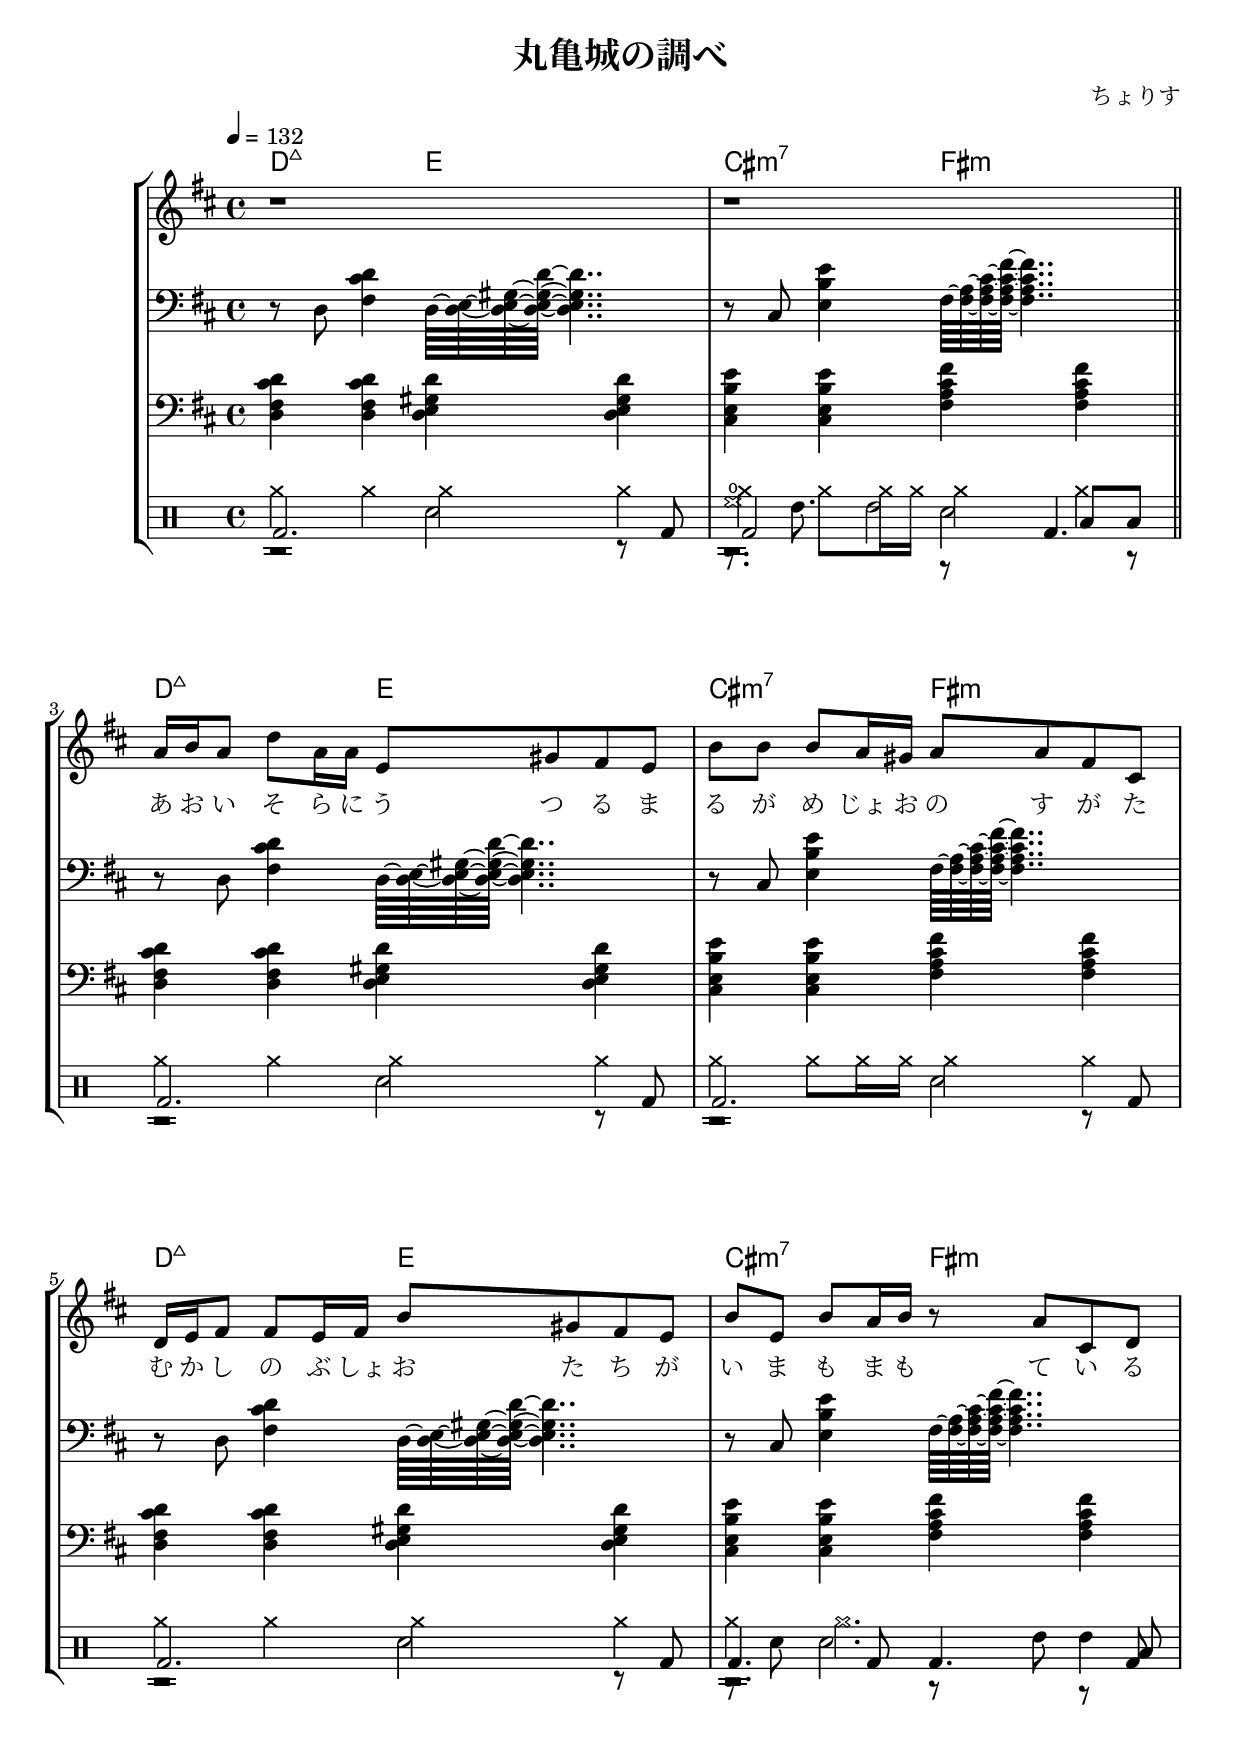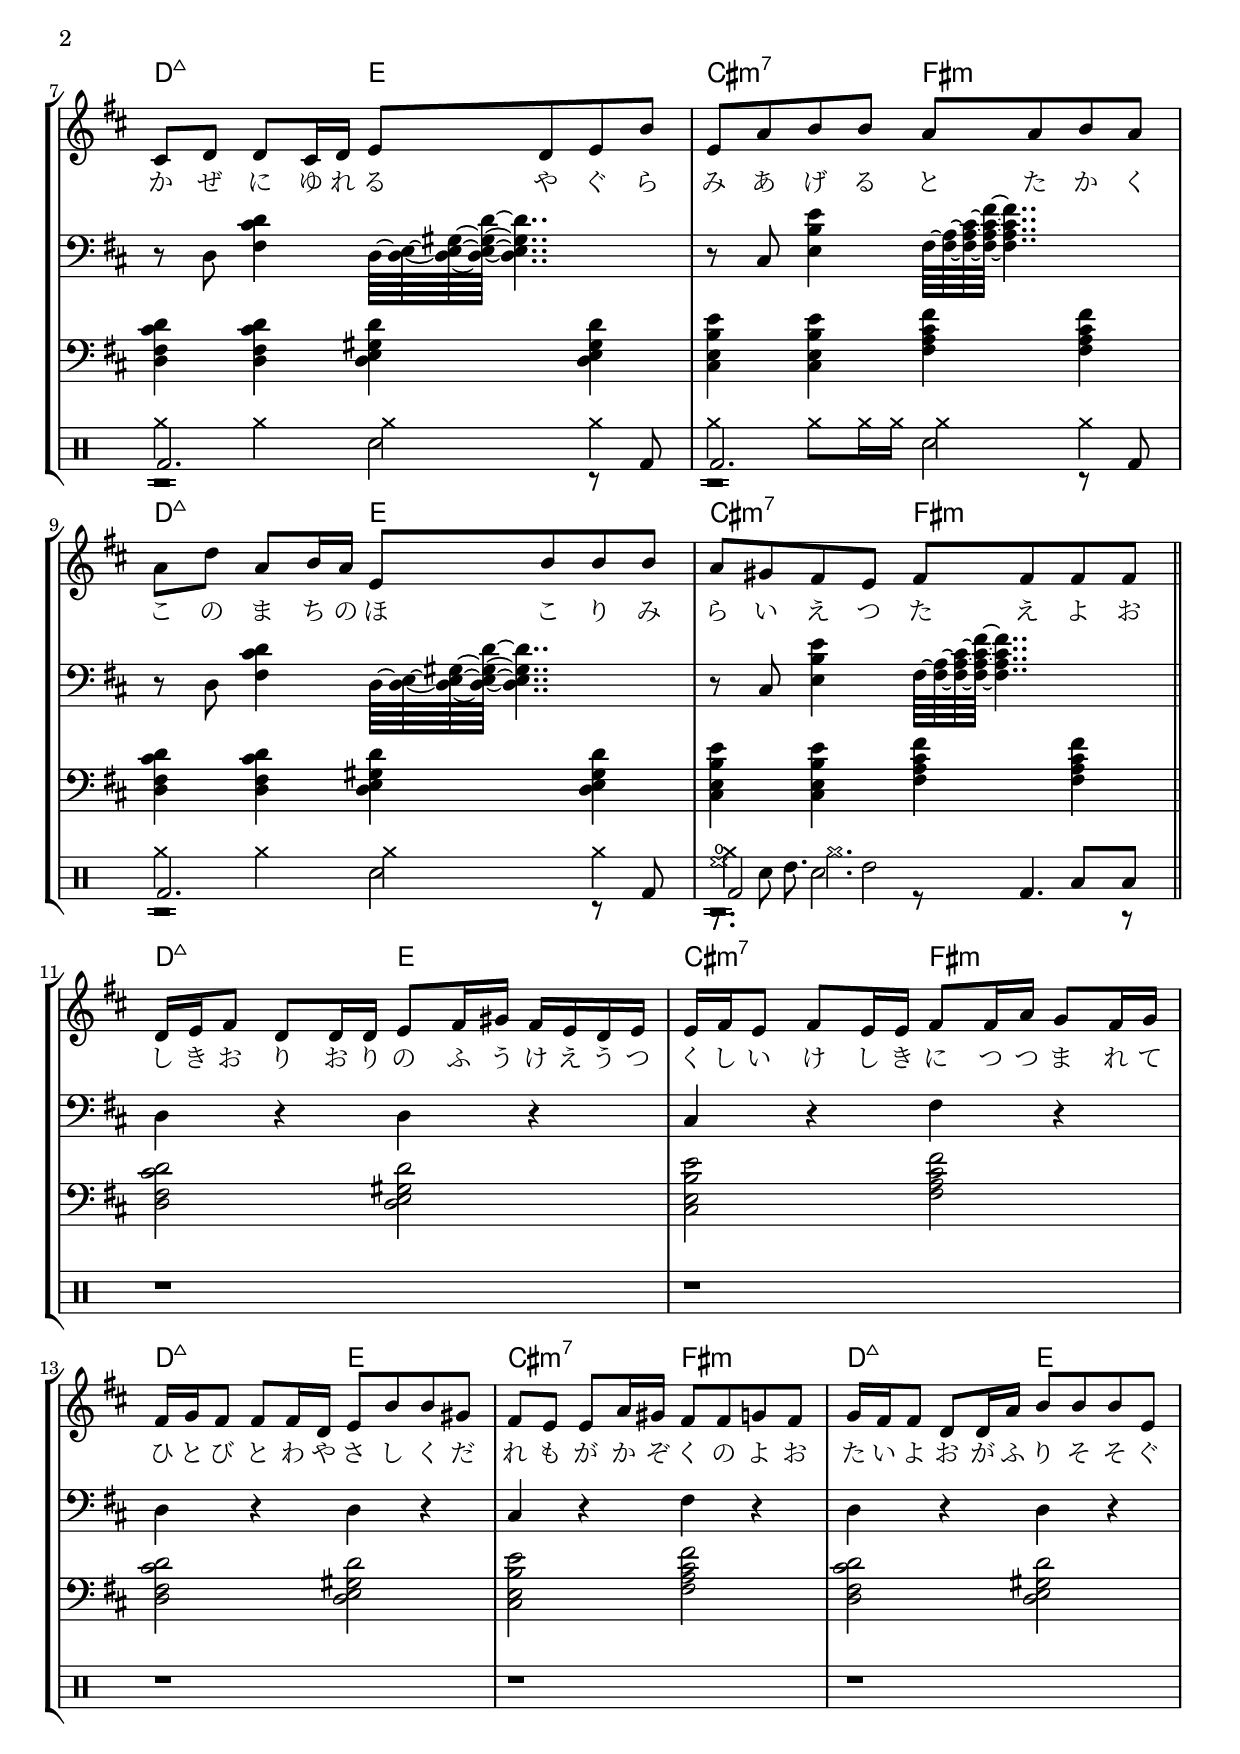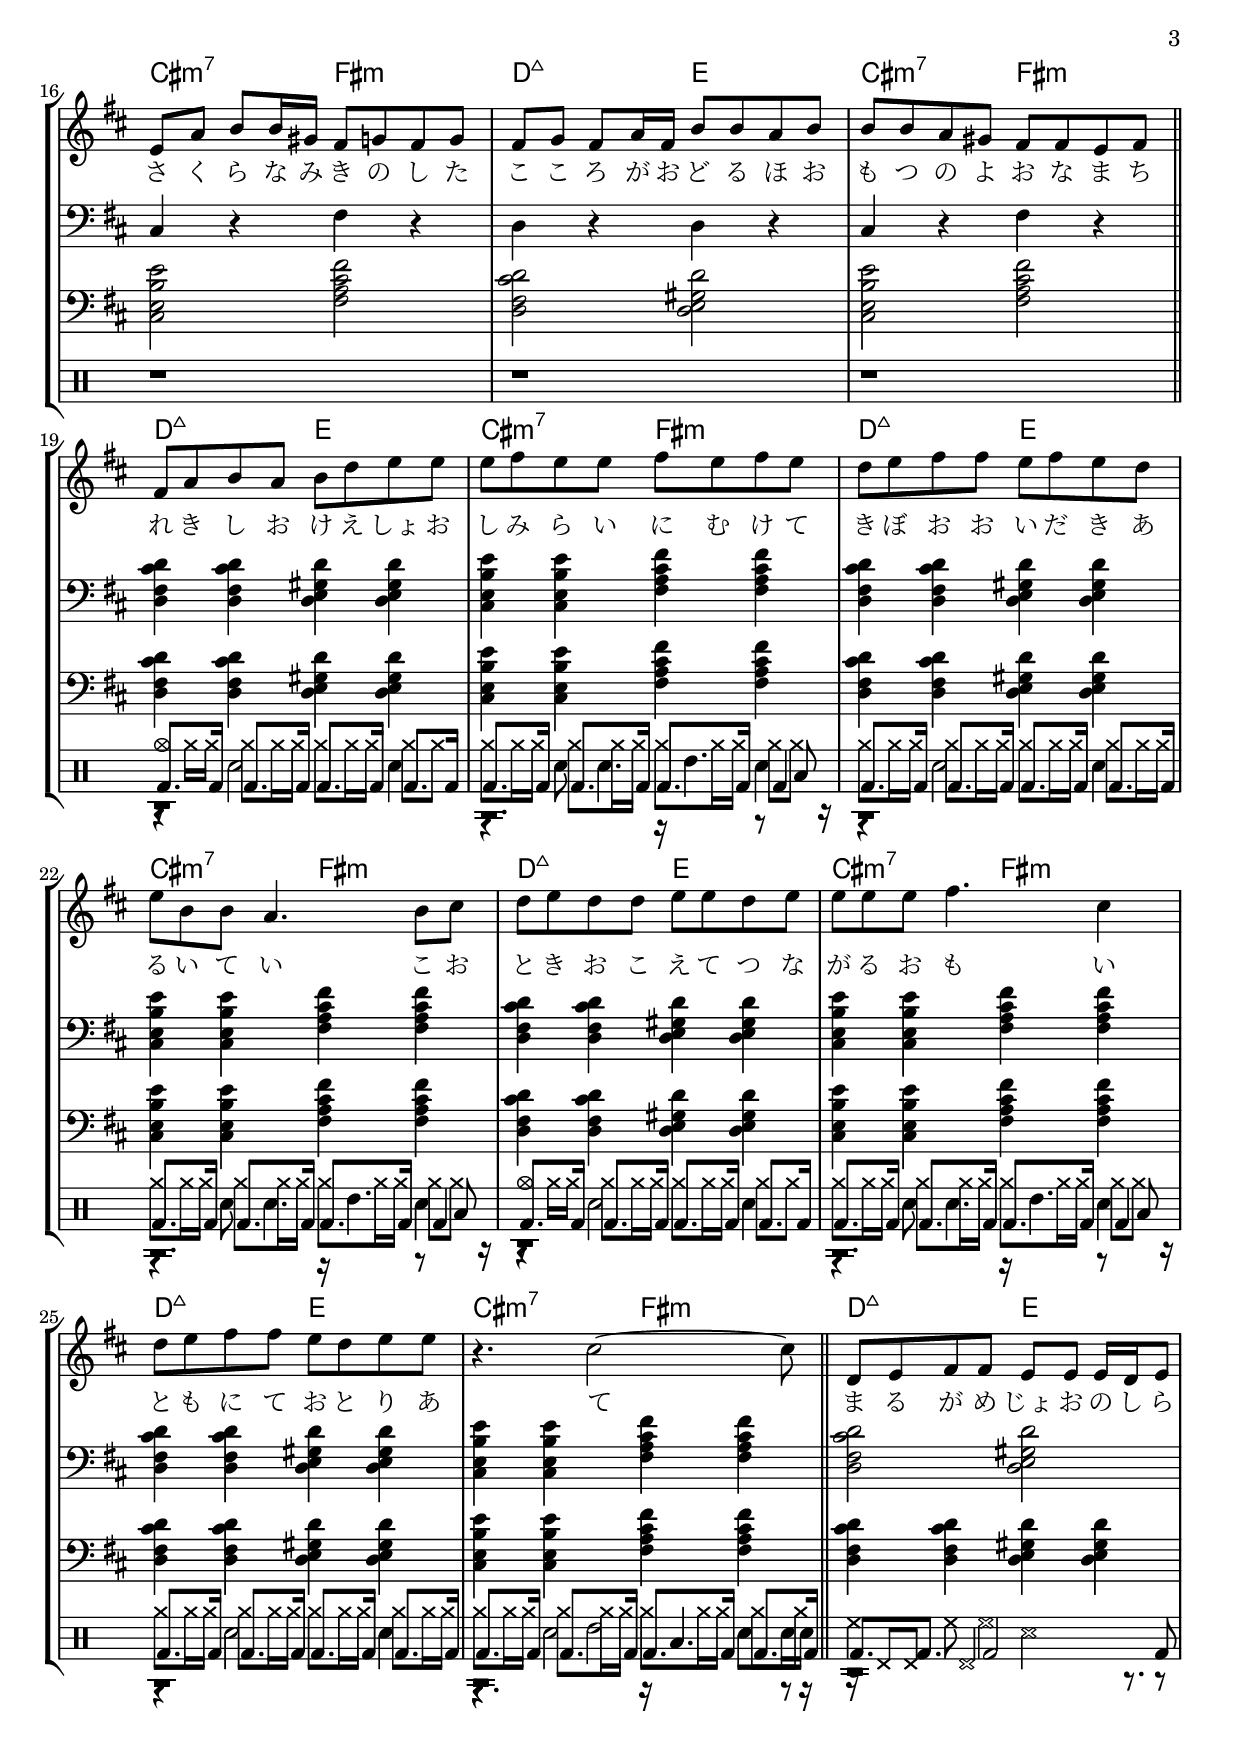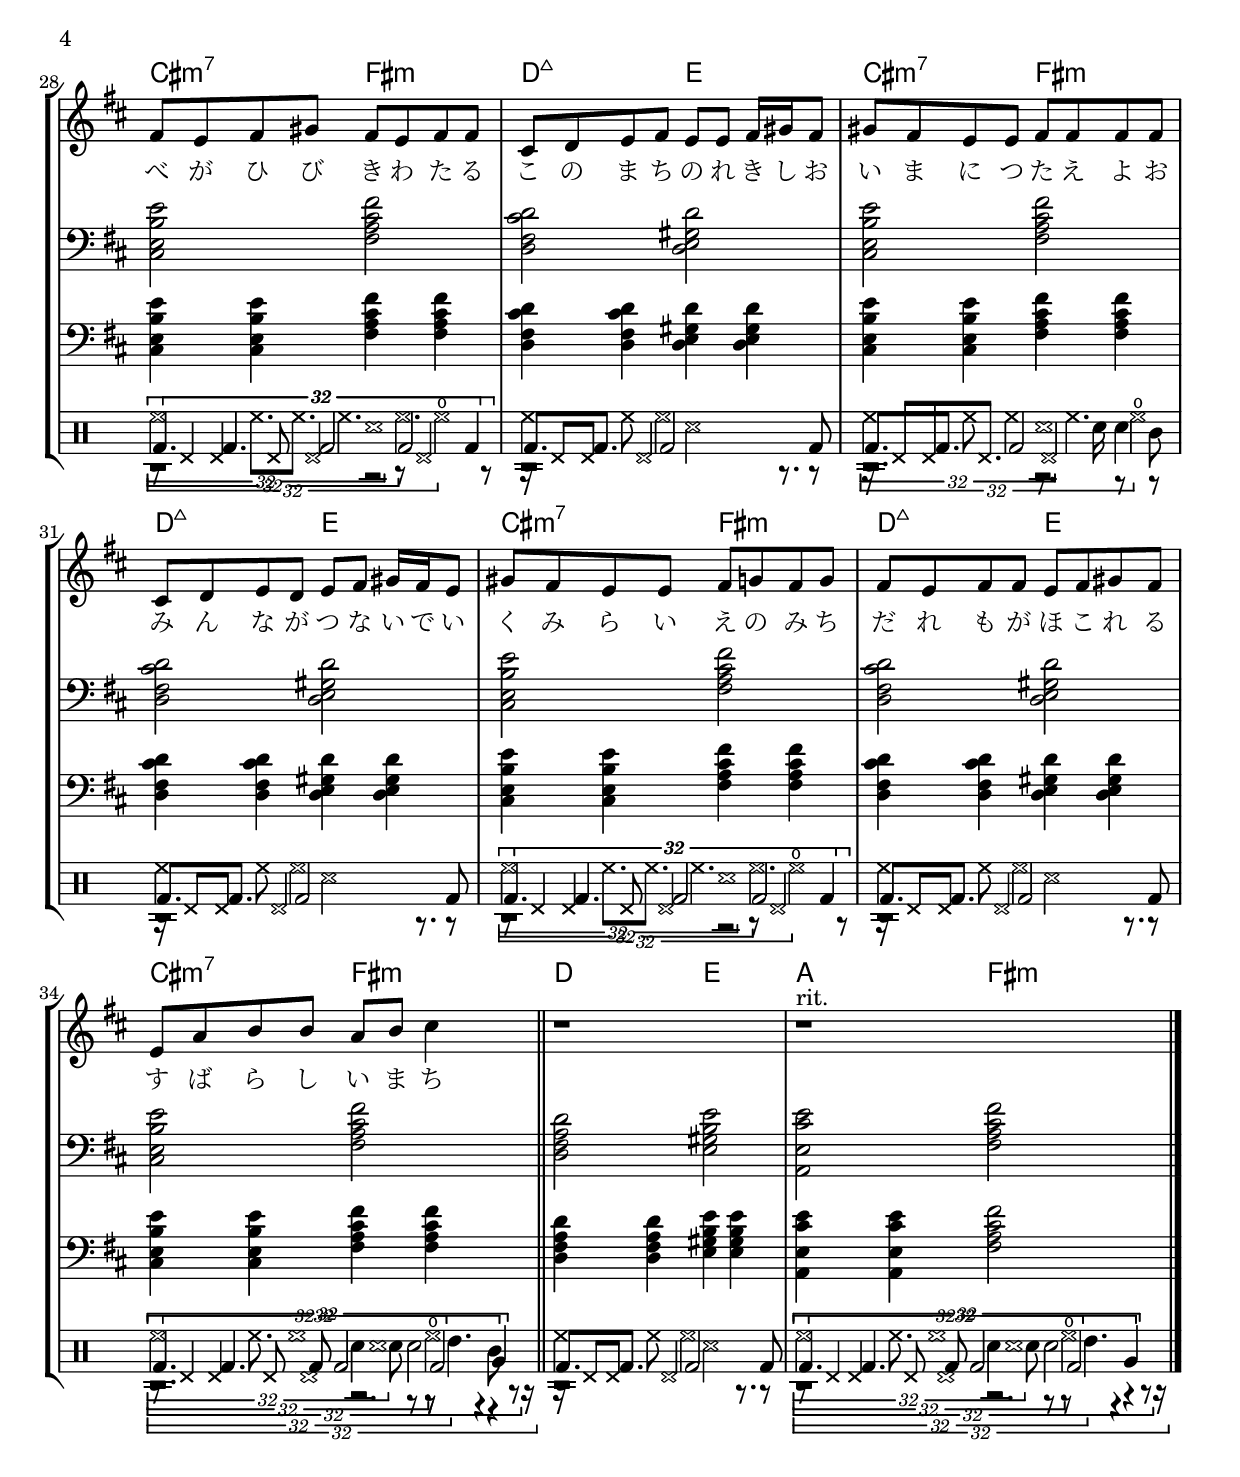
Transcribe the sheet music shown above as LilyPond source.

\version "2.12.1"

\header {
	title = \markup {丸亀城の調べ}
	composer = \markup \center-column {ちょりす}
}

harmony = \chordmode {
	d2:maj7 e cis:min7 fis:m 

	d:maj7 e cis:min7 fis:m d:maj7 e cis:min7 fis:m d:maj7 e cis:min7 fis:m d:maj7 e cis:min7 fis:m 

	d:maj7 e cis:min7 fis:m d:maj7 e cis:min7 fis:m d:maj7 e cis:min7 fis:m d:maj7 e cis:min7 fis:m 

	d:maj7 e cis:min7 fis:m d:maj7 e cis:min7 fis:m d:maj7 e cis:min7 fis:m d:maj7 e cis:min7 fis:m 

	d:maj7 e cis:min7 fis:m d:maj7 e cis:min7 fis:m d:maj7 e cis:min7 fis:m d:maj7 e cis:min7 fis:m 

	d e a fis:m 
}

melody = {
	\key d \major
	\tempo 4 = 132
	r1 | r1   
	\set Staff.midiInstrument = #"mmi0.38"
	\set Staff.midiMinimumVolume = #0.7
	\set Staff.midiMaximumVolume = #0.9
	a'16  b'16  a'8  d''8  a'16  a'16  e'8  gis'8  fis'8  e'8 
	b'8  b'8  b'8  a'16  gis'16  a'8  a'8  fis'8  cis'8 
	d'16  e'16  fis'8  fis'8  e'16  fis'16  b'8  gis'8  fis'8  e'8 
	b'8  e'8  b'8  a'16  b'16  r8  a'8  cis'8  d'8 
	cis'8  d'8  d'8  cis'16  d'16  e'8  d'8  e'8  b'8 
	e'8  a'8  b'8  b'8  a'8  a'8  b'8  a'8 
	a'8  d''8  a'8  b'16  a'16  e'8  b'8  b'8  b'8 
	a'8  gis'8  fis'8  e'8  fis'8  fis'8  fis'8  fis'8
	\set Staff.midiInstrument = #"fss0.34"
	\set Staff.midiMinimumVolume = #0.7
	\set Staff.midiMaximumVolume = #0.9
	d'16  e'16  fis'8  d'8  d'16  d'16  e'8  fis'16  gis'16  fis'16  e'16  d'16  e'16 
	e'16  fis'16  e'8  fis'8  e'16  e'16  fis'8  fis'16  a'16  g'8  fis'16  g'16 
	fis'16  g'16  fis'8  fis'8  fis'16  d'16  e'8  b'8  b'8  gis'8 
	fis'8  e'8  e'8  a'16  gis'16  fis'8  fis'8  g'8  fis'8 
	g'16  fis'16  fis'8  d'8  d'16  a'16  b'8  b'8  b'8  e'8 
	e'8  a'8  b'8  b'16  gis'16  fis'8  g'8  fis'8  g'8 
	fis'8  g'8  fis'8  a'16  fis'16  b'8  b'8  a'8  b'8 
	b'8  b'8  a'8  gis'8  fis'8  fis'8  e'8  fis'8
	\set Staff.midiInstrument = #"mmi0.38"
	\set Staff.midiMinimumVolume = #0.7
	\set Staff.midiMaximumVolume = #0.9
	fis'8  a'8  b'8  a'8  b'8  d''8  e''8  e''8 
	e''8  fis''8  e''8  e''8  fis''8  e''8  fis''8  e''8 
	d''8  e''8  fis''8  fis''8  e''8  fis''8  e''8  d''8 
	e''8  b'8  b'8  a'4.  b'8  cis''8 
	d''8  e''8  d''8  d''8  e''8  e''8  d''8  e''8 
	e''8  e''8  e''8  fis''4.  cis''4 
	d''8  e''8  fis''8  fis''8  e''8  d''8  e''8  e''8 
	r4.  cis''2~cis''8
	\set Staff.midiInstrument = #"mmi0.38"
	\set Staff.midiMinimumVolume = #0.7
	\set Staff.midiMaximumVolume = #0.9
	d'8  e'8  fis'8  fis'8  e'8  e'8  e'16  d'16  e'8 
	fis'8  e'8  fis'8  gis'8  fis'8  e'8  fis'8  fis'8 
	cis'8  d'8  e'8  fis'8  e'8  e'8  fis'16  gis'16  fis'8 
	gis'8  fis'8  e'8  e'8  fis'8  fis'8  fis'8  fis'8 
	cis'8  d'8  e'8  d'8  e'8  fis'8  gis'16  fis'16  e'8 
	gis'8  fis'8  e'8  e'8  fis'8  g'8  fis'8  g'8 
	fis'8  e'8  fis'8  fis'8  e'8  fis'8  gis'8  fis'8 
	e'8  a'8  b'8  b'8  a'8  b'8  cis''4
	r1 | r1^"rit." \bar "|."
}

words = \lyricmode {
	
	あ  お  い  そ  ら  に  う  つ  る  ま  る  が  め  じょ  お  の  す  が  た  む  か  し  の  ぶ  しょ  お  た  ち  が  い  ま  も  ま  も  て  い  る  か  ぜ  に  ゆ  れ  る  や  ぐ  ら  み  あ  げ  る  と  た  か  く  こ  の  ま  ち  の  ほ  こ  り  み  ら  い  え  つ  た  え  よ  お  
	し  き  お  り  お  り  の  ふ  う  け  え  う  つ  く  し  い  け  し  き  に  つ  つ  ま  れ  て  ひ  と  び  と  わ  や  さ  し  く  だ  れ  も  が  か  ぞ  く  の  よ  お  た  い  よ  お  が  ふ  り  そ  そ  ぐ  さ  く  ら  な  み  き  の  し  た  こ  こ  ろ  が  お  ど  る  ほ  お  も  つ  の  よ  お  な  ま  ち  
	れ  き  し  お  け  え  しょ  お  し  み  ら  い  に  む  け  て  き  ぼ  お  お  い  だ  き  あ  る  い  て  い  こ  お  と  き  お  こ  え  て  つ  な  が  る  お  も  い  と  も  に  て  お  と  り  あ  て  
	ま  る  が  め  じょ  お  の  し  ら  べ  が  ひ  び  き  わ  た  る  こ  の  ま  ち  の  れ  き  し  お  い  ま  に  つ  た  え  よ  お  み  ん  な  が  つ  な  い  で  い  く  み  ら  い  え  の  み  ち  だ  れ  も  が  ほ  こ  れ  る  す  ば  ら  し  い  ま  ち  
	
}

tempochange = {
	\tempo 4 = 132
	r1 | r1 \bar "||"
	\tempo 4 = 132
	r1 | r1 | r1 | r1 | r1 | r1 | r1 | r1 \bar "||"
	\tempo 4 = 132
	r1 | r1 | r1 | r1 | r1 | r1 | r1 | r1 \bar "||"
	\tempo 4 = 132
	r1 | r1 | r1 | r1 | r1 | r1 | r1 | r1 \bar "||"
	\tempo 4 = 132
	r1 | r1 | r1 | r1 | r1 | r1 | r1 | r1 \bar "||"
	\tempo 4 = 132
	r1 | \tempo 4 = 99 r2 \tempo 4 = 88 r2 \bar "|."
}

mainacc = {
	\clef bass
	\set Staff.midiInstrument = #"Violin"
	\set Staff.midiMinimumVolume = #0.3
	\set Staff.midiMaximumVolume = #0.6
	\key d \major
	\tempo 4 = 132
	r8 d8 <fis cis' d'>4
	d64~ <d~ e~> <d~ e~ gis~> <d e gis d'>~ <d e gis d'>4..
	r8 cis8 <e b e'>4
	fis64~ <fis~ a~> <fis~ a~ cis'~> <fis a cis' fis'>~ <fis a cis' fis'>4..
	\bar "||"

	\set Staff.midiInstrument = #"Violin"
	\set Staff.midiMinimumVolume = #0.3
	\set Staff.midiMaximumVolume = #0.6
	r8 d8 <fis cis' d'>4
	d64~ <d~ e~> <d~ e~ gis~> <d e gis d'>~ <d e gis d'>4..
	r8 cis8 <e b e'>4
	fis64~ <fis~ a~> <fis~ a~ cis'~> <fis a cis' fis'>~ <fis a cis' fis'>4..
	r8 d8 <fis cis' d'>4
	d64~ <d~ e~> <d~ e~ gis~> <d e gis d'>~ <d e gis d'>4..
	r8 cis8 <e b e'>4
	fis64~ <fis~ a~> <fis~ a~ cis'~> <fis a cis' fis'>~ <fis a cis' fis'>4..
	r8 d8 <fis cis' d'>4
	d64~ <d~ e~> <d~ e~ gis~> <d e gis d'>~ <d e gis d'>4..
	r8 cis8 <e b e'>4
	fis64~ <fis~ a~> <fis~ a~ cis'~> <fis a cis' fis'>~ <fis a cis' fis'>4..
	r8 d8 <fis cis' d'>4
	d64~ <d~ e~> <d~ e~ gis~> <d e gis d'>~ <d e gis d'>4..
	r8 cis8 <e b e'>4
	fis64~ <fis~ a~> <fis~ a~ cis'~> <fis a cis' fis'>~ <fis a cis' fis'>4..
	\bar "||"

	\set Staff.midiInstrument = #"Trumpet"
	\set Staff.midiMinimumVolume = #0.3
	\set Staff.midiMaximumVolume = #0.6
	d4 r4
	d4 r4
	cis4 r4
	fis4 r4
	d4 r4
	d4 r4
	cis4 r4
	fis4 r4
	d4 r4
	d4 r4
	cis4 r4
	fis4 r4
	d4 r4
	d4 r4
	cis4 r4
	fis4 r4
	\bar "||"

	\set Staff.midiInstrument = #"Tremolo Strings"
	\set Staff.midiMinimumVolume = #0.3
	\set Staff.midiMaximumVolume = #0.6
	<d fis cis' d'>4 <d fis cis' d'>4
	<d e gis d'>4 <d e gis d'>4
	<cis e b e'>4 <cis e b e'>4
	<fis a cis' fis'>4 <fis a cis' fis'>4
	<d fis cis' d'>4 <d fis cis' d'>4
	<d e gis d'>4 <d e gis d'>4
	<cis e b e'>4 <cis e b e'>4
	<fis a cis' fis'>4 <fis a cis' fis'>4
	<d fis cis' d'>4 <d fis cis' d'>4
	<d e gis d'>4 <d e gis d'>4
	<cis e b e'>4 <cis e b e'>4
	<fis a cis' fis'>4 <fis a cis' fis'>4
	<d fis cis' d'>4 <d fis cis' d'>4
	<d e gis d'>4 <d e gis d'>4
	<cis e b e'>4 <cis e b e'>4
	<fis a cis' fis'>4 <fis a cis' fis'>4
	\bar "||"

	\set Staff.midiInstrument = #"Bright Acoustic"
	\set Staff.midiMinimumVolume = #0.3
	\set Staff.midiMaximumVolume = #0.6
	<d fis cis' d'>2
	<d e gis d'>2
	<cis e b e'>2
	<fis a cis' fis'>2
	<d fis cis' d'>2
	<d e gis d'>2
	<cis e b e'>2
	<fis a cis' fis'>2
	<d fis cis' d'>2
	<d e gis d'>2
	<cis e b e'>2
	<fis a cis' fis'>2
	<d fis cis' d'>2
	<d e gis d'>2
	<cis e b e'>2
	<fis a cis' fis'>2
	\bar "||"

	\set Staff.midiInstrument = #"Bright Acoustic"
	\set Staff.midiMinimumVolume = #0.3
	\set Staff.midiMaximumVolume = #0.6
	<d fis a d'>2
	<e gis b e'>2
	<a, e cis' e'>2
	<fis a cis' fis'>2
	\bar "|."
}

subacc = {
	\clef bass
	\set Staff.midiInstrument = #"Steel Drums"
	\set Staff.midiMinimumVolume = #0.3
	\set Staff.midiMaximumVolume = #0.6
	\key d \major
	\tempo 4 = 132
	<d fis cis' d'>4 <d fis cis' d'>4
	<d e gis d'>4 <d e gis d'>4
	<cis e b e'>4 <cis e b e'>4
	<fis a cis' fis'>4 <fis a cis' fis'>4
	\bar "||"

	\set Staff.midiInstrument = #"Steel Drums"
	\set Staff.midiMinimumVolume = #0.3
	\set Staff.midiMaximumVolume = #0.6
	<d fis cis' d'>4 <d fis cis' d'>4
	<d e gis d'>4 <d e gis d'>4
	<cis e b e'>4 <cis e b e'>4
	<fis a cis' fis'>4 <fis a cis' fis'>4
	<d fis cis' d'>4 <d fis cis' d'>4
	<d e gis d'>4 <d e gis d'>4
	<cis e b e'>4 <cis e b e'>4
	<fis a cis' fis'>4 <fis a cis' fis'>4
	<d fis cis' d'>4 <d fis cis' d'>4
	<d e gis d'>4 <d e gis d'>4
	<cis e b e'>4 <cis e b e'>4
	<fis a cis' fis'>4 <fis a cis' fis'>4
	<d fis cis' d'>4 <d fis cis' d'>4
	<d e gis d'>4 <d e gis d'>4
	<cis e b e'>4 <cis e b e'>4
	<fis a cis' fis'>4 <fis a cis' fis'>4
	\bar "||"

	\set Staff.midiInstrument = #"Trumpet"
	\set Staff.midiMinimumVolume = #0.3
	\set Staff.midiMaximumVolume = #0.6
	<d fis cis' d'>2
	<d e gis d'>2
	<cis e b e'>2
	<fis a cis' fis'>2
	<d fis cis' d'>2
	<d e gis d'>2
	<cis e b e'>2
	<fis a cis' fis'>2
	<d fis cis' d'>2
	<d e gis d'>2
	<cis e b e'>2
	<fis a cis' fis'>2
	<d fis cis' d'>2
	<d e gis d'>2
	<cis e b e'>2
	<fis a cis' fis'>2
	\bar "||"

	\set Staff.midiInstrument = #"Steel Drums"
	\set Staff.midiMinimumVolume = #0.3
	\set Staff.midiMaximumVolume = #0.6
	<d fis cis' d'>4 <d fis cis' d'>4
	<d e gis d'>4 <d e gis d'>4
	<cis e b e'>4 <cis e b e'>4
	<fis a cis' fis'>4 <fis a cis' fis'>4
	<d fis cis' d'>4 <d fis cis' d'>4
	<d e gis d'>4 <d e gis d'>4
	<cis e b e'>4 <cis e b e'>4
	<fis a cis' fis'>4 <fis a cis' fis'>4
	<d fis cis' d'>4 <d fis cis' d'>4
	<d e gis d'>4 <d e gis d'>4
	<cis e b e'>4 <cis e b e'>4
	<fis a cis' fis'>4 <fis a cis' fis'>4
	<d fis cis' d'>4 <d fis cis' d'>4
	<d e gis d'>4 <d e gis d'>4
	<cis e b e'>4 <cis e b e'>4
	<fis a cis' fis'>4 <fis a cis' fis'>4
	\bar "||"

	\set Staff.midiInstrument = #"Steel Drums"
	\set Staff.midiMinimumVolume = #0.3
	\set Staff.midiMaximumVolume = #0.6
	<d fis cis' d'>4 <d fis cis' d'>4
	<d e gis d'>4 <d e gis d'>4
	<cis e b e'>4 <cis e b e'>4
	<fis a cis' fis'>4 <fis a cis' fis'>4
	<d fis cis' d'>4 <d fis cis' d'>4
	<d e gis d'>4 <d e gis d'>4
	<cis e b e'>4 <cis e b e'>4
	<fis a cis' fis'>4 <fis a cis' fis'>4
	<d fis cis' d'>4 <d fis cis' d'>4
	<d e gis d'>4 <d e gis d'>4
	<cis e b e'>4 <cis e b e'>4
	<fis a cis' fis'>4 <fis a cis' fis'>4
	<d fis cis' d'>4 <d fis cis' d'>4
	<d e gis d'>4 <d e gis d'>4
	<cis e b e'>4 <cis e b e'>4
	<fis a cis' fis'>4 <fis a cis' fis'>4
	\bar "||"

	\set Staff.midiInstrument = #"Steel Drums"
	\set Staff.midiMinimumVolume = #0.3
	\set Staff.midiMaximumVolume = #0.6
	<d fis a d'>4 <d fis a d'>4
	<e gis b e'>4 <e gis b e'>4
	<a, e cis' e'>4 <a, e cis' e'>4
	<fis a cis' fis'>2
	\bar "|."
}

percA = {
	\drummode {
	cymr4 cymr4 cymr4 cymr4  |cymr4 cymr8 cymr16 cymr16 cymr4 cymr4  \bar "||"
	cymr4 cymr4 cymr4 cymr4  |cymr4 cymr8 cymr16 cymr16 cymr4 cymr4  |cymr4 cymr4 cymr4 cymr4  |cymr4 cymr2.  |cymr4 cymr4 cymr4 cymr4  |cymr4 cymr8 cymr16 cymr16 cymr4 cymr4  |cymr4 cymr4 cymr4 cymr4  |cymr4 cymr2.  \bar "||"
	r1 |r1 |r1 |r1 |r1 |r1 |r1 |r1 \bar "||"
	r8 cymr16 cymr16 cymr8 cymr16 cymr16 cymr8 cymr16 cymr16 cymr8 cymr8  |cymr8 cymr16 cymr16 cymr8 cymr16 cymr16 cymr8 cymr16 cymr16 cymr8 cymr8  |cymr8 cymr16 cymr16 cymr8 cymr16 cymr16 cymr8 cymr16 cymr16 cymr8 cymr16 cymr16  |cymr8 cymr16 cymr16 cymr8 cymr16 cymr16 cymr8 cymr16 cymr16 cymr8 cymr8  |r8 cymr16 cymr16 cymr8 cymr16 cymr16 cymr8 cymr16 cymr16 cymr8 cymr8  |cymr8 cymr16 cymr16 cymr8 cymr16 cymr16 cymr8 cymr16 cymr16 cymr8 cymr8  |cymr8 cymr16 cymr16 cymr8 cymr16 cymr16 cymr8 cymr16 cymr16 cymr8 cymr16 cymr16  |cymr8 cymr16 cymr16 cymr8 cymr16 cymr16 cymr8 cymr16 cymr16 cymr8 cymr8  \bar "||"
	hh4 hh8 hh2 r8  |\times 16/32{ hh2 hh8. hh8. hh4. hh2. } |hh4 hh8 hh2 r8  |hh4 hh8 hh4 hh4.  |hh4 hh8 hh2 r8  |\times 16/32{ hh2 hh8. hh8. hh4. hh2. } |hh4 hh8 hh2 r8  |\times 16/32{ hh2 hh8. hh1 r4 r16 } \bar "||"
	hh4 hh8 hh2 r8  |\times 16/32{ hh2 hh8. hh1 r4 r16 } \bar "|."
	}
}

percB = {
	\drummode {
	r2 sn2  |r2 sn2  \bar "||"
	r2 sn2  |r2 sn2  |r2 sn2  |r8 sn8 sn2.  |r2 sn2  |r2 sn2  |r2 sn2  |r8 sn8 sn2.  \bar "||"
	r1 |r1 |r1 |r1 |r1 |r1 |r1 |r1 \bar "||"
	r4 sn2 sn4  |r4 sn8 sn4. sn4  |r4 sn2 sn4  |r4 sn8 sn4. sn4  |r4 sn2 sn4  |r4 sn8 sn4. sn4  |r4 sn2 sn4  |r4 sn2 sn8 sn16 sn16  \bar "||"
	r16 hhp8 hhp8 hhp2 r8.  |\times 16/32{ r8 hhp4 hhp4 hhp8 hhp2 r8 hhp2 r8 } |r16 hhp8 hhp8 hhp2 r8.  |r16 hhp8 hhp8 hhp8. hhp2  |r16 hhp8 hhp8 hhp2 r8.  |\times 16/32{ r8 hhp4 hhp4 hhp8 hhp2 r8 hhp2 r8 } |r16 hhp8 hhp8 hhp2 r8.  |\times 16/32{ r8 hhp4 hhp4 hhp8 hhp1 r4 } \bar "||"
	r16 hhp8 hhp8 hhp2 r8.  |\times 16/32{ r8 hhp4 hhp4 hhp8 hhp1 r4 } \bar "|."
	}
}

percC = {
	\drummode {
	bd2. r8 bd8  |bd2 r8 bd4.  \bar "||"
	bd2. r8 bd8  |bd2. r8 bd8  |bd2. r8 bd8  |bd4. bd8 bd4. bd8  |bd2. r8 bd8  |bd2. r8 bd8  |bd2. r8 bd8  |bd2 r8 bd4.  \bar "||"
	r1 |r1 |r1 |r1 |r1 |r1 |r1 |r1 \bar "||"
	bd8. bd16 bd8. bd16 bd8. bd16 bd8. bd16  |bd8. bd16 bd8. bd16 bd8. bd16 bd4  |bd8. bd16 bd8. bd16 bd8. bd16 bd8. bd16  |bd8. bd16 bd8. bd16 bd8. bd16 bd4  |bd8. bd16 bd8. bd16 bd8. bd16 bd8. bd16  |bd8. bd16 bd8. bd16 bd8. bd16 bd4  |bd8. bd16 bd8. bd16 bd8. bd16 bd8. bd16  |bd8. bd16 bd8. bd16 bd8. bd16 bd8. bd16  \bar "||"
	r1  |\times 16/32{ r1 r2 hho2 } |r1  |\times 16/32{ r1 r2 hho2 } |r1  |\times 16/32{ r1 r2 hho2 } |r1  |\times 16/32{ r1 r2 hho2 } \bar "||"
	r1  |\times 16/32{ r1 r2 hho2 } \bar "|."
	}
}

percD = {
	\drummode {
	r1 |r8. tommh8. tommh2 r8  \bar "||"
	r1 |r1 |r1 |r2 r8 tommh8 tommh4  |r1 |r1 |r1 |r8. tommh8. tommh2 r8  \bar "||"
	r1 |r1 |r1 |r1 |r1 |r1 |r1 |r1 \bar "||"
	r1  |r2 r16 tommh4. r16  |r1  |r2 r16 tommh4. r16  |r1  |r2 r16 tommh4. r16  |r1  |r4. tommh2 r8  \bar "||"
	bd8. bd8. bd2 bd8  |\times 16/32{ bd4. bd4. bd2 bd2 bd4 } |bd8. bd8. bd2 bd8  |bd8. bd8. bd2 r8  |bd8. bd8. bd2 bd8  |\times 16/32{ bd4. bd4. bd2 bd2 bd4 } |bd8. bd8. bd2 bd8  |\times 16/32{ bd4. bd4. bd8 bd2 r8 bd2 } \bar "||"
	bd8. bd8. bd2 bd8  |\times 16/32{ bd4. bd4. bd8 bd2 r8 bd2 } \bar "|."
	}
}

percE = {
	\drummode {
	r1 |r2. toml8 toml8  \bar "||"
	r1 |r1 |r1 |r2. r8 toml8  |r1 |r1 |r1 |r2. toml8 toml8  \bar "||"
	r1 |r1 |r1 |r1 |r1 |r1 |r1 |r1 \bar "||"
	r1  |r2. r8 toml8  |r1  |r2. r8 toml8  |r1  |r2. r8 toml8  |r1  |r2 r16 toml4. r16  \bar "||"
	r2 ss2  |\times 16/32{ r1 ss1 } |r2 ss2  |\times 16/32{ r1 ss1 } |r2 ss2  |\times 16/32{ r1 ss1 } |r2 ss2  |\times 16/32{ r1 ss1 } \bar "||"
	r2 ss2  |\times 16/32{ r1 ss1 } \bar "|."
	}
}

percF = {
	\drummode {
	r1 |hho1  \bar "||"
	r1 |r1 |r1 |r1 |r1 |r1 |r1 |hho1  \bar "||"
	r1 | r1 | r1 | r1 | r1 | r1 | r1 | r1 \bar "||"
	cymc1  |r1 |r1 |r1 |cymc1  |r1 |r1 |r1 \bar "||"
	r1 |r1 |r1 |r2 r8. sn16 sn4  |r1 |r1 |r1 |\times 16/32{ r1 sn4 sn8 sn2 r8 } \bar "||"
	r1 |\times 16/32{ r1 sn4 sn8 sn2 r8 } \bar "|."
	}
}

percG = {
	\drummode {
	r1 | r1 \bar "||"
	r1 | r1 | r1 | r1 | r1 | r1 | r1 | r1 \bar "||"
	r1 | r1 | r1 | r1 | r1 | r1 | r1 | r1 \bar "||"
	r1 | r1 | r1 | r1 | r1 | r1 | r1 | r1 \bar "||"
	r1 |r1 |r1 |r2. r8 tomml8  |r1 |r1 |r1 |r2. r8 tomml8  \bar "||"
	r1 |r1 \bar "|."
	}
}

percH = {
	\drummode {
	r1 | r1 \bar "||"
	r1 | r1 | r1 | r1 | r1 | r1 | r1 | r1 \bar "||"
	r1 | r1 | r1 | r1 | r1 | r1 | r1 | r1 \bar "||"
	r1 | r1 | r1 | r1 | r1 | r1 | r1 | r1 \bar "||"
	r1 |r1 |r1 |r1 |r1 |r1 |r1 |\times 16/32{ r1 r2 r8 tommh4. } \bar "||"
	r1 |\times 16/32{ r1 r2 r8 tommh4. } \bar "|."
	}
}

percI = {
	\drummode {
	r1 | r1 \bar "||"
	r1 | r1 | r1 | r1 | r1 | r1 | r1 | r1 \bar "||"
	r1 | r1 | r1 | r1 | r1 | r1 | r1 | r1 \bar "||"
	r1 | r1 | r1 | r1 | r1 | r1 | r1 | r1 \bar "||"
	r1 |r1 |r1 |r1 |r1 |r1 |r1 |\times 16/32{ r1 r2. tomfh4 } \bar "||"
	r1 |\times 16/32{ r1 r2. tomfh4 } \bar "|."
	}
}

\score {
	<<
		\new StaffGroup <<
			\new ChordNames {\harmony}
			\new Voice = "melody" {\melody}
			\new Lyrics \lyricsto "melody" \words
			\new Staff = "mainacc" {\mainacc}
			\new Staff = "subacc" {\subacc}
			\new DrumStaff <<
				\new DrumVoice {\percA}
				\new DrumVoice {\percB}
				\new DrumVoice {\percC}
				\new DrumVoice {\percD}
				\new DrumVoice {\percE}
				\new DrumVoice {\percF}
				\new DrumVoice {\percG}
				\new DrumVoice {\percH}
				\new DrumVoice {\percI}
			>>
		>>
	>>
	\layout { }
}
